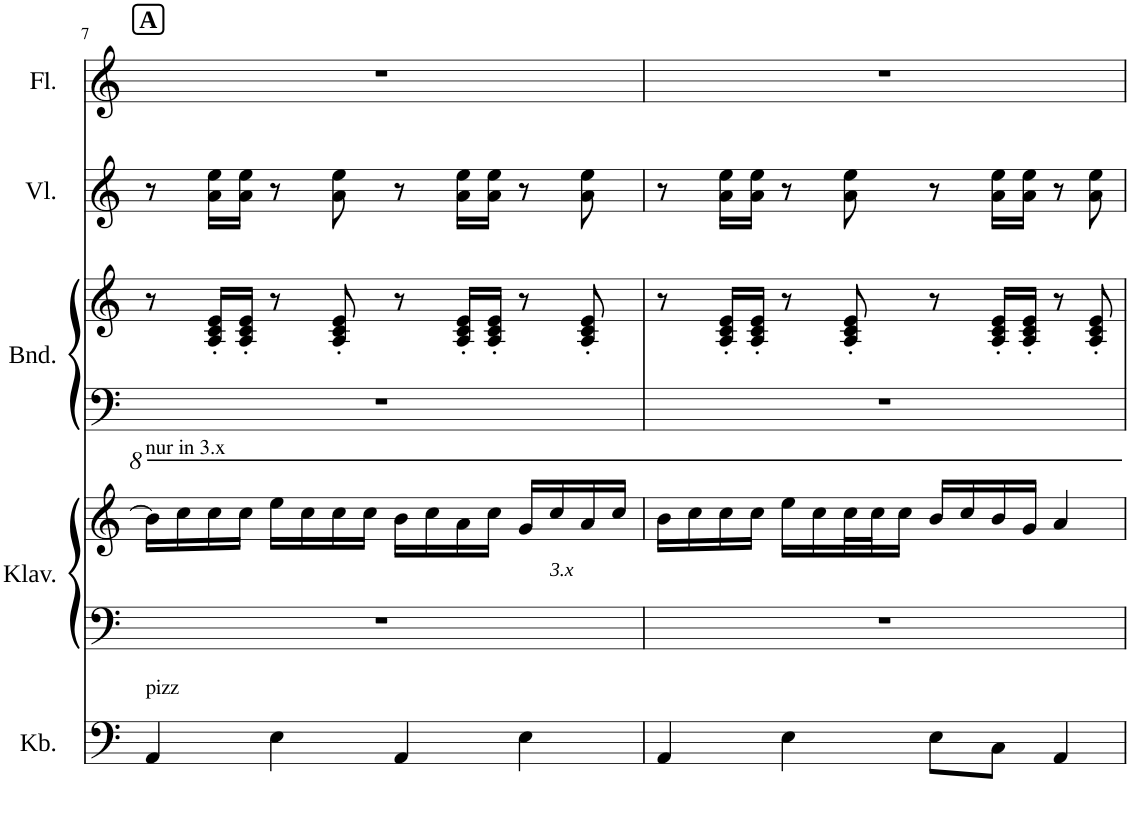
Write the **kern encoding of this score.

**kern	**kern	**kern	**kern	**kern	**kern	**kern
*part5	*part4	*part4	*part3	*part3	*part2	*part1
*staff7	*staff6	*staff5	*staff4	*staff3	*staff2	*staff1
*I"Kontrabass	*I"Klavier	*	*I"Bandoneon	*	*I"Violine	*I"Flöte
*I'Kb.	*I'Klav.	*	*I'Bnd.	*	*I'Vl.	*I'Fl.
!!LO:PB:g=z
*clefF4	*clefF4	*clefG2	*clefF4	*clefG2	*clefG2	*clefG2
*Trd7c12	*	*	*	*	*	*
*k[]	*k[]	*k[]	*k[]	*k[]	*k[]	*k[]
*M4/4	*M4/4	*M4/4	*M4/4	*M4/4	*M4/4	*M4/4
=7	=7	=7	=7	=7	=7	=7
!	!	!	!	!	!	!LO:TX:a:B:t=A
!	!	!LO:TX:a:t=nur in 3.x	!	!	!	!
!LO:TX:a:t=pizz	!	!	!	!	!	!
4AA/	1r	16bb\LL]	1r	8r	8r	1r
.	.	16ccc\	.	.	.	.
.	.	16ccc\	.	16A/' 16c/' 16e/'LL	16a\ 16ee\LL	.
.	.	16ccc\JJ	.	16A/' 16c/' 16e/'JJ	16a\ 16ee\JJ	.
4E\	.	16eee\LL	.	8r	8r	.
.	.	16ccc\	.	.	.	.
.	.	16ccc\	.	8A/' 8c/' 8e/'	8a\ 8ee\	.
.	.	16ccc\JJ	.	.	.	.
4AA/	.	16bb\LL	.	8r	8r	.
.	.	16ccc\	.	.	.	.
.	.	16aa\	.	16A/' 16c/' 16e/'LL	16a\ 16ee\LL	.
.	.	16ccc\JJ	.	16A/' 16c/' 16e/'JJ	16a\ 16ee\JJ	.
4E\	.	16gg/LL	.	8r	8r	.
!	!	!LO:TX:b:i:t=3.x	!	!	!	!
.	.	16ccc/	.	.	.	.
.	.	16aa/	.	8A/' 8c/' 8e/'	8a\ 8ee\	.
.	.	16ccc/JJ	.	.	.	.
=8	=8	=8	=8	=8	=8	=8
4AA/	1r	16bb\LL	1r	8r	8r	1r
.	.	16ccc\	.	.	.	.
.	.	16ccc\	.	16A/' 16c/' 16e/'LL	16a\ 16ee\LL	.
.	.	16ccc\JJ	.	16A/' 16c/' 16e/'JJ	16a\ 16ee\JJ	.
4E\	.	16eee\LL	.	8r	8r	.
.	.	16ccc\	.	.	.	.
.	.	32ccc\L	.	8A/' 8c/' 8e/'	8a\ 8ee\	.
.	.	32ccc\J	.	.	.	.
.	.	16ccc\JJ	.	.	.	.
8E\L	.	16bb/LL	.	8r	8r	.
.	.	16ccc/	.	.	.	.
8C\J	.	16bb/	.	16A/' 16c/' 16e/'LL	16a\ 16ee\LL	.
.	.	16gg/JJ	.	16A/' 16c/' 16e/'JJ	16a\ 16ee\JJ	.
4AA/	.	4aa/	.	8r	8r	.
.	.	.	.	8A/' 8c/' 8e/'	8a\ 8ee\	.
=	=	=	=	=	=	=
*-	*-	*-	*-	*-	*-	*-
